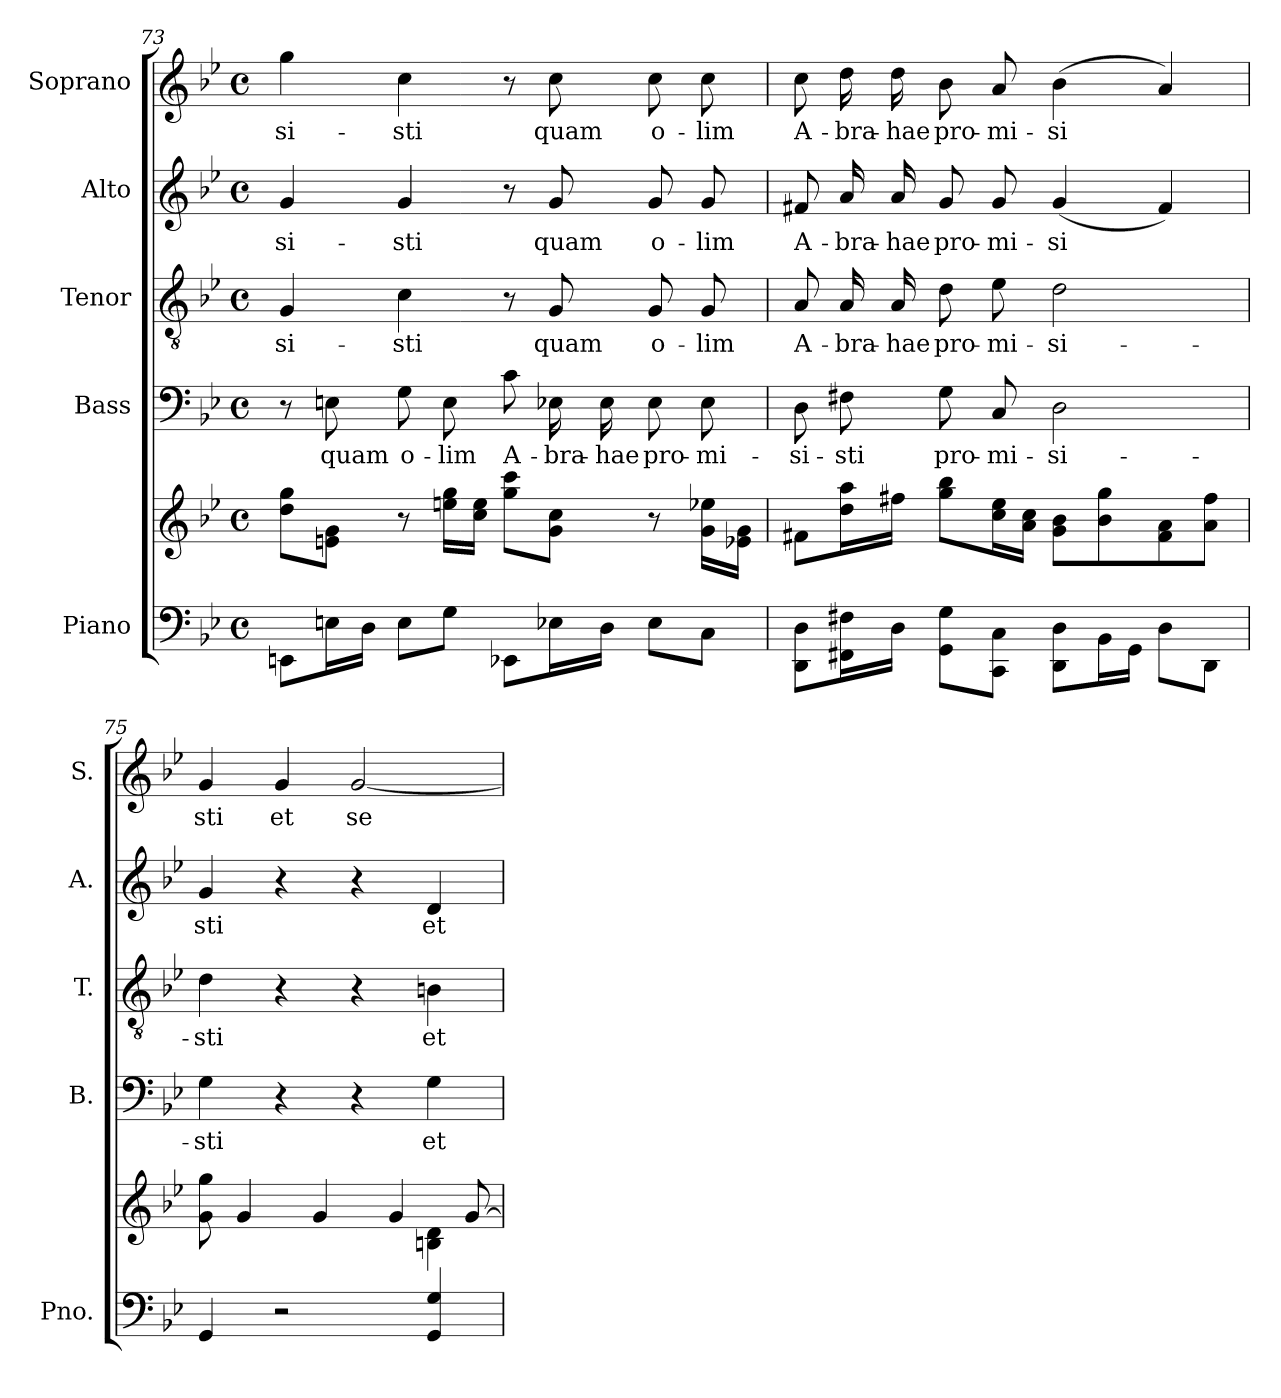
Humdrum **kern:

**kern	**kern	**kern	**text	**kern	**text	**kern	**text	**kern	**text
*part5	*part5	*part4	*part4	*part3	*part3	*part2	*part2	*part1	*part1
*staff6	*staff5	*staff4	*staff4	*staff3	*staff3	*staff2	*staff2	*staff1	*staff1
*I"Piano	*	*I"Bass	*	*I"Tenor	*	*I"Alto	*	*I"Soprano	*
*I'Pno.	*	*I'B.	*	*I'T.	*	*I'A.	*	*I'S.	*
*clefF4	*clefG2	*clefF4	*	*clefGv2	*	*clefG2	*	*clefG2	*
*k[b-e-]	*k[b-e-]	*k[b-e-]	*	*k[b-e-]	*	*k[b-e-]	*	*k[b-e-]	*
*B-:	*B-:	*B-:	*	*B-:	*	*B-:	*	*B-:	*
*M4/4	*M4/4	*M4/4	*	*M4/4	*	*M4/4	*	*M4/4	*
*met(c)	*met(c)	*met(c)	*	*met(c)	*	*met(c)	*	*met(c)	*
=73	=73	=73	=73	=73	=73	=73	=73	=73	=73
!	!	!	!	!	!LO:LY:b	!	!LO:LY:b	!	!LO:LY:b
8EEn\L	8dd\ 8gg\L	8r	.	4G/	si-	4g/	-si-	4gg\	-si-
!	!	!	!LO:LY:b	!	!	!	!	!	!
16En\L	8en\ 8g\J	8En\	quam	.	.	.	.	.	.
16D\JJ	.	.	.	.	.	.	.	.	.
!	!	!	!LO:LY:b	!	!LO:LY:b	!	!LO:LY:b	!	!LO:LY:b
8E\L	8r	8G\	o-	4c\	-sti	4g/	-sti	4cc\	-sti
!	!	!	!LO:LY:b	!	!	!	!	!	!
8G\J	16een\ 16gg\LL	8E\	-lim	.	.	.	.	.	.
.	16cc\ 16ee\JJ	.	.	.	.	.	.	.	.
!	!	!	!LO:LY:b	!	!	!	!	!	!
8EE-X\L	8gg\ 8ccc\L	8c\	A-	8r	.	8r	.	8r	.
!	!	!	!LO:LY:b	!	!LO:LY:b	!	!LO:LY:b	!	!LO:LY:b
16E-X\L	8g\ 8cc\J	16E-X\	-bra-	8G/	quam	8g/	quam	8cc\	quam
!	!	!	!LO:LY:b	!	!	!	!	!	!
16D\JJ	.	16E-\	-hae	.	.	.	.	.	.
!	!	!	!LO:LY:b	!	!LO:LY:b	!	!LO:LY:b	!	!LO:LY:b
8E-\L	8r	8E-\	pro-	8G/	o-	8g/	o-	8cc\	o-
!	!	!	!LO:LY:b	!	!LO:LY:b	!	!LO:LY:b	!	!LO:LY:b
8C\J	16g\ 16ee-X\LL	8E-\	-mi-	8G/	-lim	8g/	-lim	8cc\	-lim
.	16e-X\ 16g\JJ	.	.	.	.	.	.	.	.
!!LO:LB:g=z
=74	=74	=74	=74	=74	=74	=74	=74	=74	=74
!	!	!	!LO:LY:b	!	!LO:LY:b	!	!LO:LY:b	!	!LO:LY:b
8DD\ 8D\L	8f#X\L	8D\	-si-	8A/	A-	8f#X/	A-	8cc\	A-
!	!	!	!LO:LY:b	!	!LO:LY:b	!	!LO:LY:b	!	!LO:LY:b
16FF#X\ 16F#X\L	16dd\ 16aa\L	8F#X\	-sti	16A/	-bra-	16a/	-bra-	16dd\	-bra-
!	!	!	!	!	!LO:LY:b	!	!LO:LY:b	!	!LO:LY:b
16D\JJ	16ff#X\JJ	.	.	16A/	-hae	16a/	-hae	16dd\	-hae
!	!	!	!LO:LY:b	!	!LO:LY:b	!	!LO:LY:b	!	!LO:LY:b
8GG\ 8G\L	8gg\ 8bb-\L	8G\	pro-	8d\	pro-	8g/	pro-	8b-\	pro-
!	!	!	!LO:LY:b	!	!LO:LY:b	!	!LO:LY:b	!	!LO:LY:b
8CC\ 8C\J	16cc\ 16ee-\L	8C/	-mi-	8e-\	-mi-	8g/	-mi-	8a/	mi-
.	16a\ 16cc\JJ	.	.	.	.	.	.	.	.
!	!	!	!LO:LY:b	!	!LO:LY:b	!	!LO:LY:b	!	!LO:LY:b
8DD\ 8D\L	8g\ 8b-\L	2D\	-si-	2d\	-si-	(<4g/	-si	(>4b-\	-si
16BB-\L	8b-\ 8gg\	.	.	.	.	.	.	.	.
16GG\JJ	.	.	.	.	.	.	.	.	.
8D\L	8f#\ 8a\	.	.	.	.	4f#/)	.	4a/)	.
8DD\J	8a\ 8ff#\J	.	.	.	.	.	.	.	.
=75	=75	=75	=75	=75	=75	=75	=75	=75	=75
*	*^	*	*	*	*	*	*	*	*
!	!	!	!	!LO:LY:b	!	!LO:LY:b	!	!LO:LY:b	!	!LO:LY:b
4GG/	8g\ 8gg\	2.ryy	4G\	-sti	4d\	-sti	4g/	-sti	4g/	-sti
.	4g/	.	.	.	.	.	.	.	.	.
!	!	!	!	!	!	!	!	!	!	!LO:LY:b
2r	.	.	4r	.	4r	.	4r	.	4g/	et
.	4g/	.	.	.	.	.	.	.	.	.
!	!	!	!	!	!	!	!	!	!	!LO:LY:b
.	.	.	4r	.	4r	.	4r	.	[2g/	se-
.	4g/	.	.	.	.	.	.	.	.	.
!	!	!	!	!LO:LY:b	!	!LO:LY:b	!	!LO:LY:b	!	!
4GG/ 4G/	.	4Bn\ 4d\	4G\	et	4Bn\	et	4d/	et	.	.
.	[8g/	.	.	.	.	.	.	.	.	.
*	*v	*v	*	*	*	*	*	*	*	*
=	=	=	=	=	=	=	=	=	=
*-	*-	*-	*-	*-	*-	*-	*-	*-	*-
